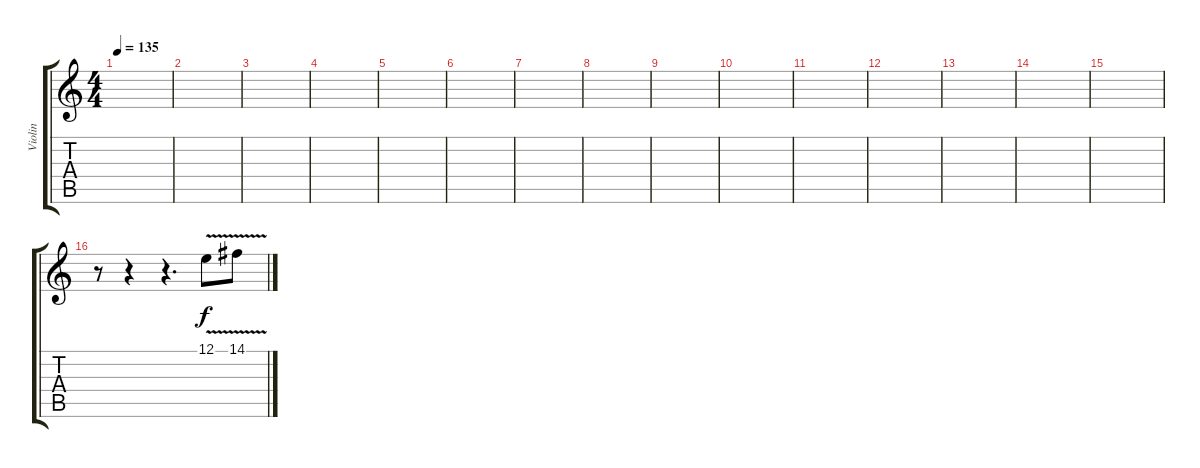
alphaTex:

\track ("Violin" "Violin") {instrument violin}
\staff {score tabs}
\tuning (E4 B3 G3 D3 A2 E2) {hide}
\ts (4 4)
\tempo 135
\clef g2
\ks c
|
|
|
|
|
|
|
|
|
|
|
|
|
|
|
r.8 r.4 r.4{d} 12.1{v}.8 14.1{v}.8
